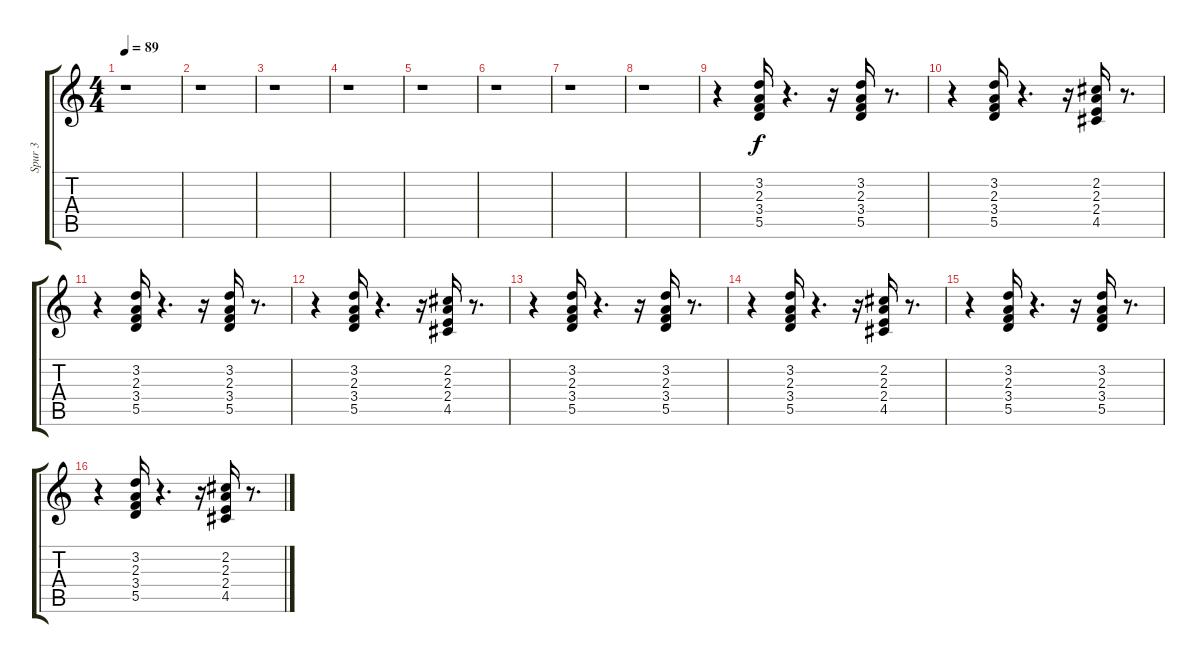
\track ("Spur 3" "Spur 3") {instrument acousticguitarnylon}
\staff {score tabs}
\tuning (E4 B3 G3 D3 A2 E2) {hide}
\ts (4 4)
\tempo 89
\clef g2
\ks c
r.1{dy f instrument acousticguitarnylon} |
r.1 |
r.1 |
r.1 |
r.1 |
r.1 |
r.1 |
r.1 |
r.4 (3.2 2.3 3.4 5.5).16 r.4{d} r.16 (3.2 2.3 3.4 5.5).16 r.8{d} |
r.4 (3.2 2.3 3.4 5.5).16 r.4{d} r.16 (2.2 2.3 2.4 4.5).16 r.8{d} |
r.4 (3.2 2.3 3.4 5.5).16 r.4{d} r.16 (3.2 2.3 3.4 5.5).16 r.8{d} |
r.4 (3.2 2.3 3.4 5.5).16 r.4{d} r.16 (2.2 2.3 2.4 4.5).16 r.8{d} |
r.4 (3.2 2.3 3.4 5.5).16 r.4{d} r.16 (3.2 2.3 3.4 5.5).16 r.8{d} |
r.4 (3.2 2.3 3.4 5.5).16 r.4{d} r.16 (2.2 2.3 2.4 4.5).16 r.8{d} |
r.4 (3.2 2.3 3.4 5.5).16 r.4{d} r.16 (3.2 2.3 3.4 5.5).16 r.8{d} |
r.4 (3.2 2.3 3.4 5.5).16 r.4{d} r.16 (2.2 2.3 2.4 4.5).16 r.8{d}
